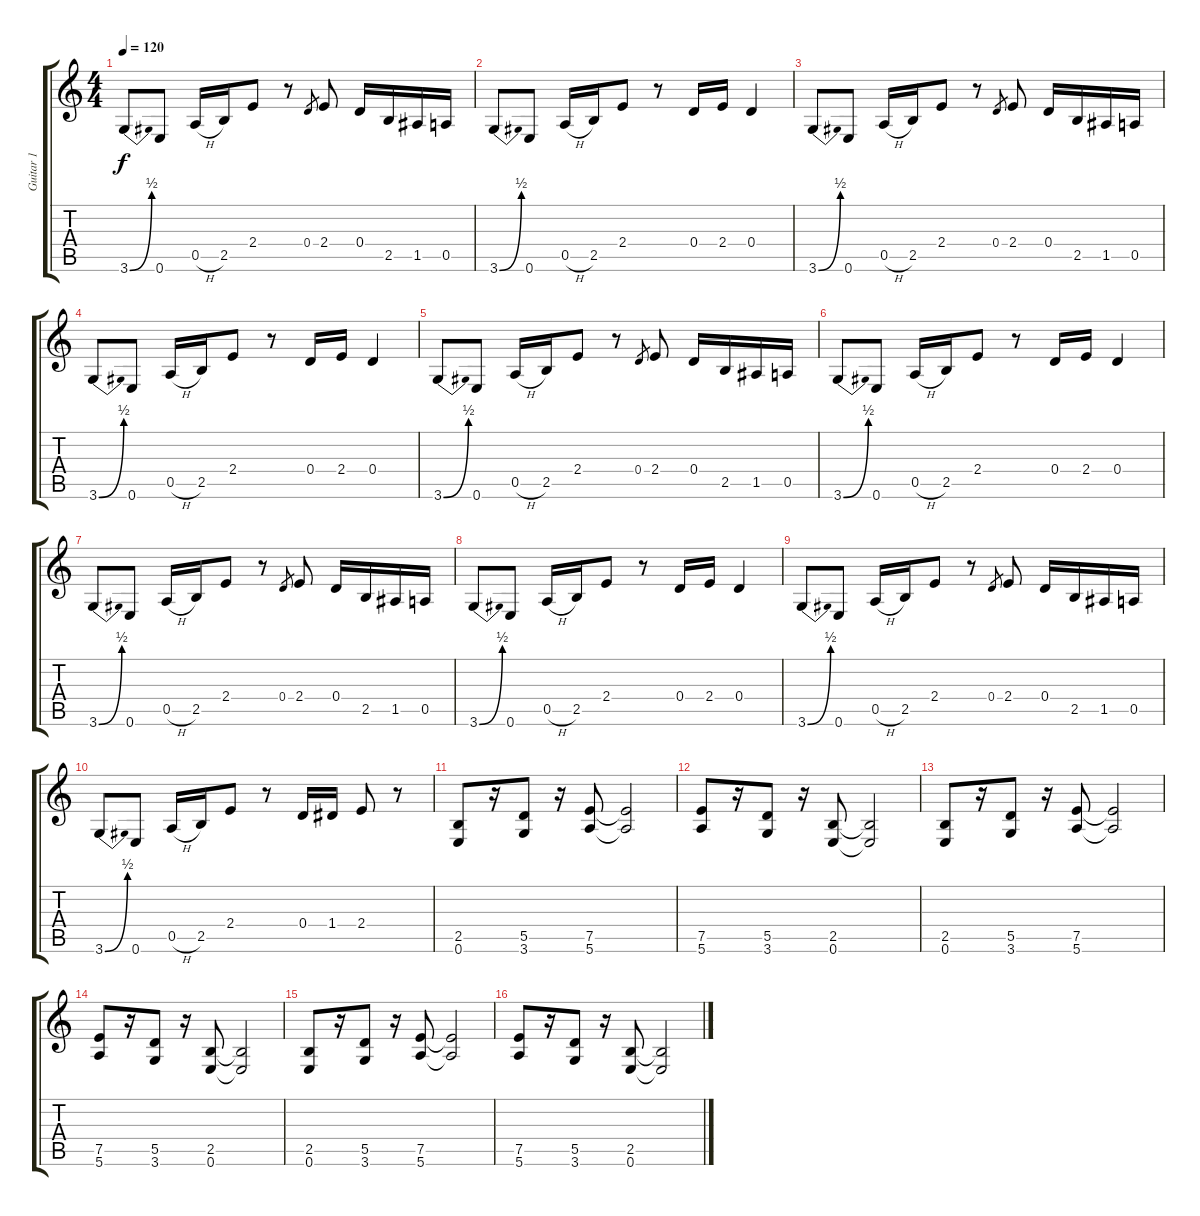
\track ("Guitar 1" "Guitar 1") {instrument overdrivenguitar}
\staff {score tabs}
\tuning (E4 B3 G3 D3 A2 E2) {hide}
\ts (4 4)
\tempo 120
\clef g2
\ks c
3.6{be (bend 0 0 60 2)}.8{dy f} 0.6.8 0.5{h}.16 2.5.16 2.4.8 r.8 0.4.8{gr} 2.4.8 0.4.16 2.5.16 1.5.16 0.5.16 |
3.6{be (bend 0 0 60 2)}.8 0.6.8 0.5{h}.16 2.5.16 2.4.8 r.8 0.4.16 2.4.16 0.4.4 |
3.6{be (bend 0 0 60 2)}.8 0.6.8 0.5{h}.16 2.5.16 2.4.8 r.8 0.4.8{gr} 2.4.8 0.4.16 2.5.16 1.5.16 0.5.16 |
3.6{be (bend 0 0 60 2)}.8 0.6.8 0.5{h}.16 2.5.16 2.4.8 r.8 0.4.16 2.4.16 0.4.4 |
3.6{be (bend 0 0 60 2)}.8 0.6.8 0.5{h}.16 2.5.16 2.4.8 r.8 0.4.8{gr} 2.4.8 0.4.16 2.5.16 1.5.16 0.5.16 |
3.6{be (bend 0 0 60 2)}.8 0.6.8 0.5{h}.16 2.5.16 2.4.8 r.8 0.4.16 2.4.16 0.4.4 |
3.6{be (bend 0 0 60 2)}.8 0.6.8 0.5{h}.16 2.5.16 2.4.8 r.8 0.4.8{gr} 2.4.8 0.4.16 2.5.16 1.5.16 0.5.16 |
3.6{be (bend 0 0 60 2)}.8 0.6.8 0.5{h}.16 2.5.16 2.4.8 r.8 0.4.16 2.4.16 0.4.4 |
3.6{be (bend 0 0 60 2)}.8 0.6.8 0.5{h}.16 2.5.16 2.4.8 r.8 0.4.8{gr} 2.4.8 0.4.16 2.5.16 1.5.16 0.5.16 |
3.6{be (bend 0 0 60 2)}.8 0.6.8 0.5{h}.16 2.5.16 2.4.8 r.8 0.4.16 1.4.16 2.4.8 r.8 |
(2.5 0.6).8 r.16 (5.5 3.6).8 r.16 (7.5 5.6).8 (7.5{t} 5.6{t}).2 |
(7.5 5.6).8 r.16 (5.5 3.6).8 r.16 (2.5 0.6).8 (2.5{t} 0.6{t}).2 |
(2.5 0.6).8 r.16 (5.5 3.6).8 r.16 (7.5 5.6).8 (7.5{t} 5.6{t}).2 |
(7.5 5.6).8 r.16 (5.5 3.6).8 r.16 (2.5 0.6).8 (2.5{t} 0.6{t}).2 |
(2.5 0.6).8 r.16 (5.5 3.6).8 r.16 (7.5 5.6).8 (7.5{t} 5.6{t}).2 |
(7.5 5.6).8 r.16 (5.5 3.6).8 r.16 (2.5 0.6).8 (2.5{t} 0.6{t}).2
